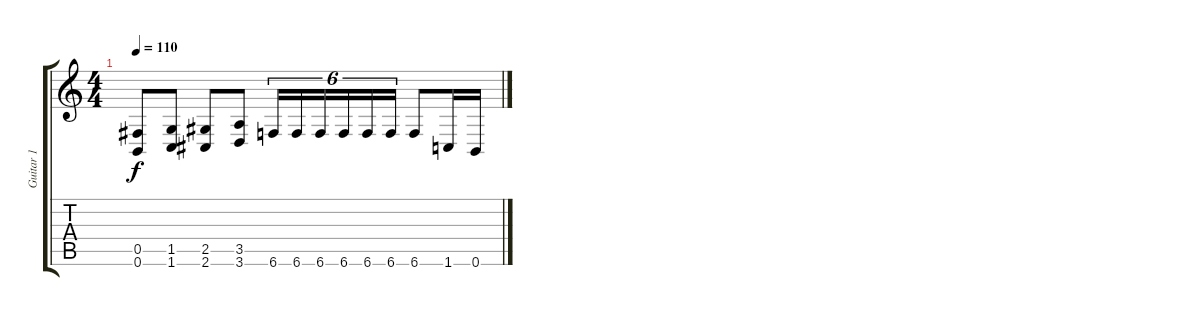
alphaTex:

\track ("Guitar 1" "Guitar 1") {instrument distortionguitar}
\staff {score tabs}
\tuning (Db4 Ab3 E3 B2 Gb2 B1) {hide}
\ts (4 4)
\tempo 110
\clef g2
\ks c
(0.5{t} 0.6{t}).8{dy f} (1.5 1.6).8 (2.5 2.6).8 (3.5 3.6).8 6.6.16{tu (6 4)} 6.6.16{tu (6 4)} 6.6.16{tu (6 4)} 6.6.16{tu (6 4)} 6.6.16{tu (6 4)} 6.6.16{tu (6 4)} 6.6.8 1.6.16 0.6.16
